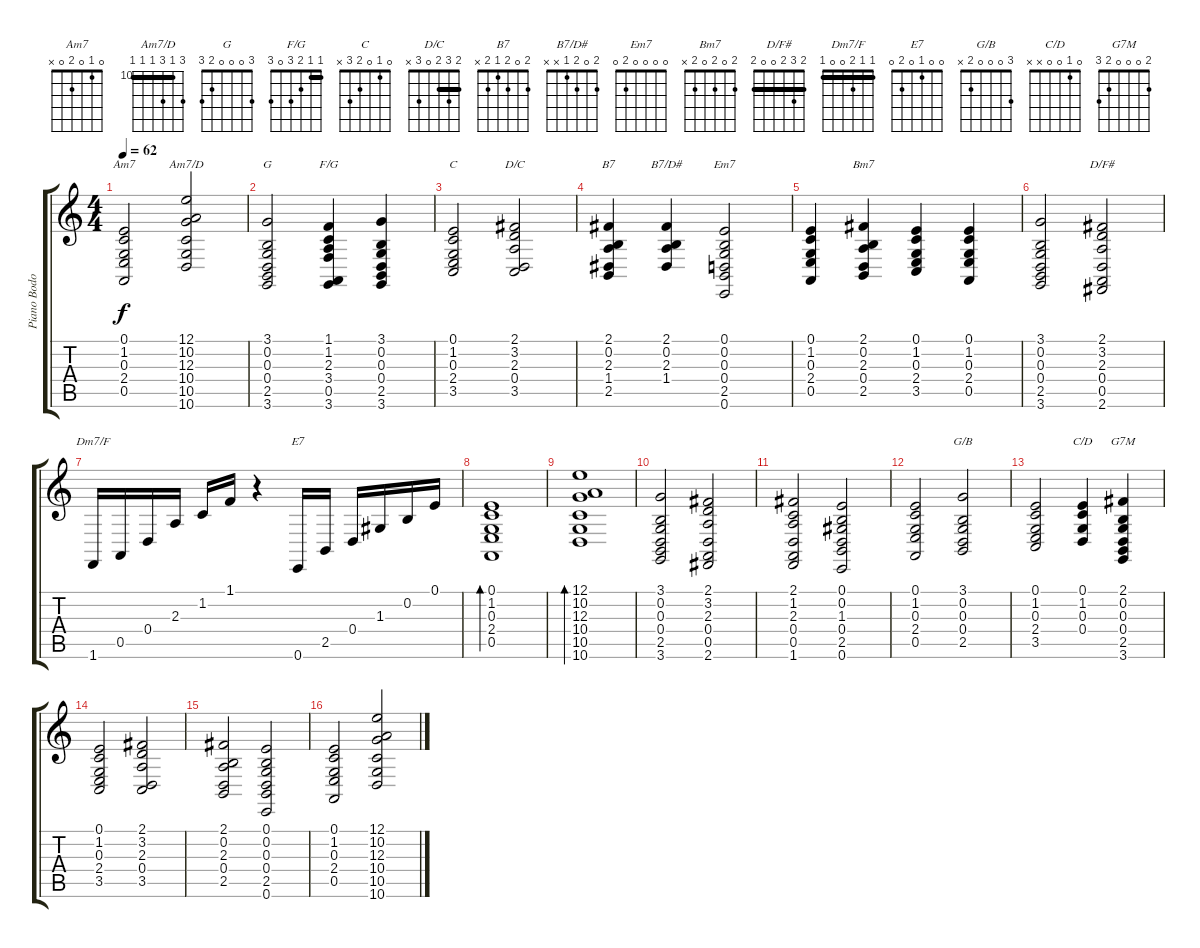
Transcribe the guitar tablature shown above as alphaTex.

\track ("Piano Bodoh" "Piano Bodo") {instrument electricpiano1}
\staff {score tabs}
\tuning (E4 B3 G3 D3 A2 E2) {hide}
\chord ("Am7" 0 1 0 2 0 x)
\chord ("Am7/D" 12 10 12 10 10 10) {firstfret 10 barre 10}
\chord ("G" 3 0 0 0 2 3)
\chord ("F/G" 1 1 2 3 0 3) {barre 1}
\chord ("C" 0 1 0 2 3 x)
\chord ("D/C" 2 3 2 0 3 x) {barre 2}
\chord ("B7" 2 0 2 1 2 x)
\chord ("B7/D#" 2 0 2 1 x x)
\chord ("Em7" 0 0 0 0 2 0)
\chord ("Bm7" 2 0 2 0 2 x)
\chord ("D/F#" 2 3 2 0 0 2) {barre 2}
\chord ("Dm7/F" 1 1 2 0 0 1) {barre 1}
\chord ("E7" 0 0 1 0 2 0)
\chord ("G/B" 3 0 0 0 2 x)
\chord ("C/D" 0 1 0 0 x x)
\chord ("G7M" 2 0 0 0 2 3)
\ts (4 4)
\tempo 62
\clef g2
\ks c
(0.1 1.2 0.3 2.4 0.5).2{ch "Am7" dy f} (12.1 10.2 12.3 10.4 10.5 10.6).2{ch "Am7/D"} |
(3.1 0.2 0.3 0.4 2.5 3.6).2{ch "G"} (1.1 1.2 2.3 3.4 0.5 3.6).4{ch "F/G"} (3.1 0.2 0.3 0.4 2.5 3.6).4 |
(0.1 1.2 0.3 2.4 3.5).2{ch "C"} (2.1 3.2 2.3 0.4 3.5).2{ch "D/C"} |
(2.1 0.2 2.3 1.4 2.5).4{ch "B7"} (2.1 0.2 2.3 1.4).4{ch "B7/D#"} (0.1 0.2 0.3 0.4 2.5 0.6).2{ch "Em7"} |
(0.1 1.2 0.3 2.4 0.5).4 (2.1 0.2 2.3 0.4 2.5).4{ch "Bm7"} (0.1 1.2 0.3 2.4 3.5).4 (0.1 1.2 0.3 2.4 0.5).4 |
(3.1 0.2 0.3 0.4 2.5 3.6).2 (2.1 3.2 2.3 0.4 0.5 2.6).2{ch "D/F#"} |
1.6.16{ch "Dm7/F"} 0.5.16 0.4.16 2.3.16 1.2.16 1.1.16 r.4 0.6.16{ch "E7"} 2.5.16 0.4.16 1.3.16 0.2.16 0.1.16 |
(0.1 1.2 0.3 2.4 0.5).1{bd 60} |
(12.1 10.2 12.3 10.4 10.5 10.6).1{bd 60} |
(3.1 0.2 0.3 0.4 2.5 3.6).2 (2.1 3.2 2.3 0.4 0.5 2.6).2 |
(2.1 1.2 2.3 0.4 0.5 1.6).2 (0.1 0.2 1.3 0.4 2.5 0.6).2 |
(0.1 1.2 0.3 2.4 0.5).2 (3.1 0.2 0.3 0.4 2.5).2{ch "G/B"} |
(0.1 1.2 0.3 2.4 3.5).2 (0.1 1.2 0.3 0.4).4{ch "C/D"} (2.1 0.2 0.3 0.4 2.5 3.6).4{ch "G7M"} |
(0.1 1.2 0.3 2.4 3.5).2 (2.1 3.2 2.3 0.4 3.5).2 |
(2.1 0.2 2.3 0.4 2.5).2 (0.1 0.2 0.3 0.4 2.5 0.6).2 |
(0.1 1.2 0.3 2.4 0.5).2 (12.1 10.2 12.3 10.4 10.5 10.6).2
